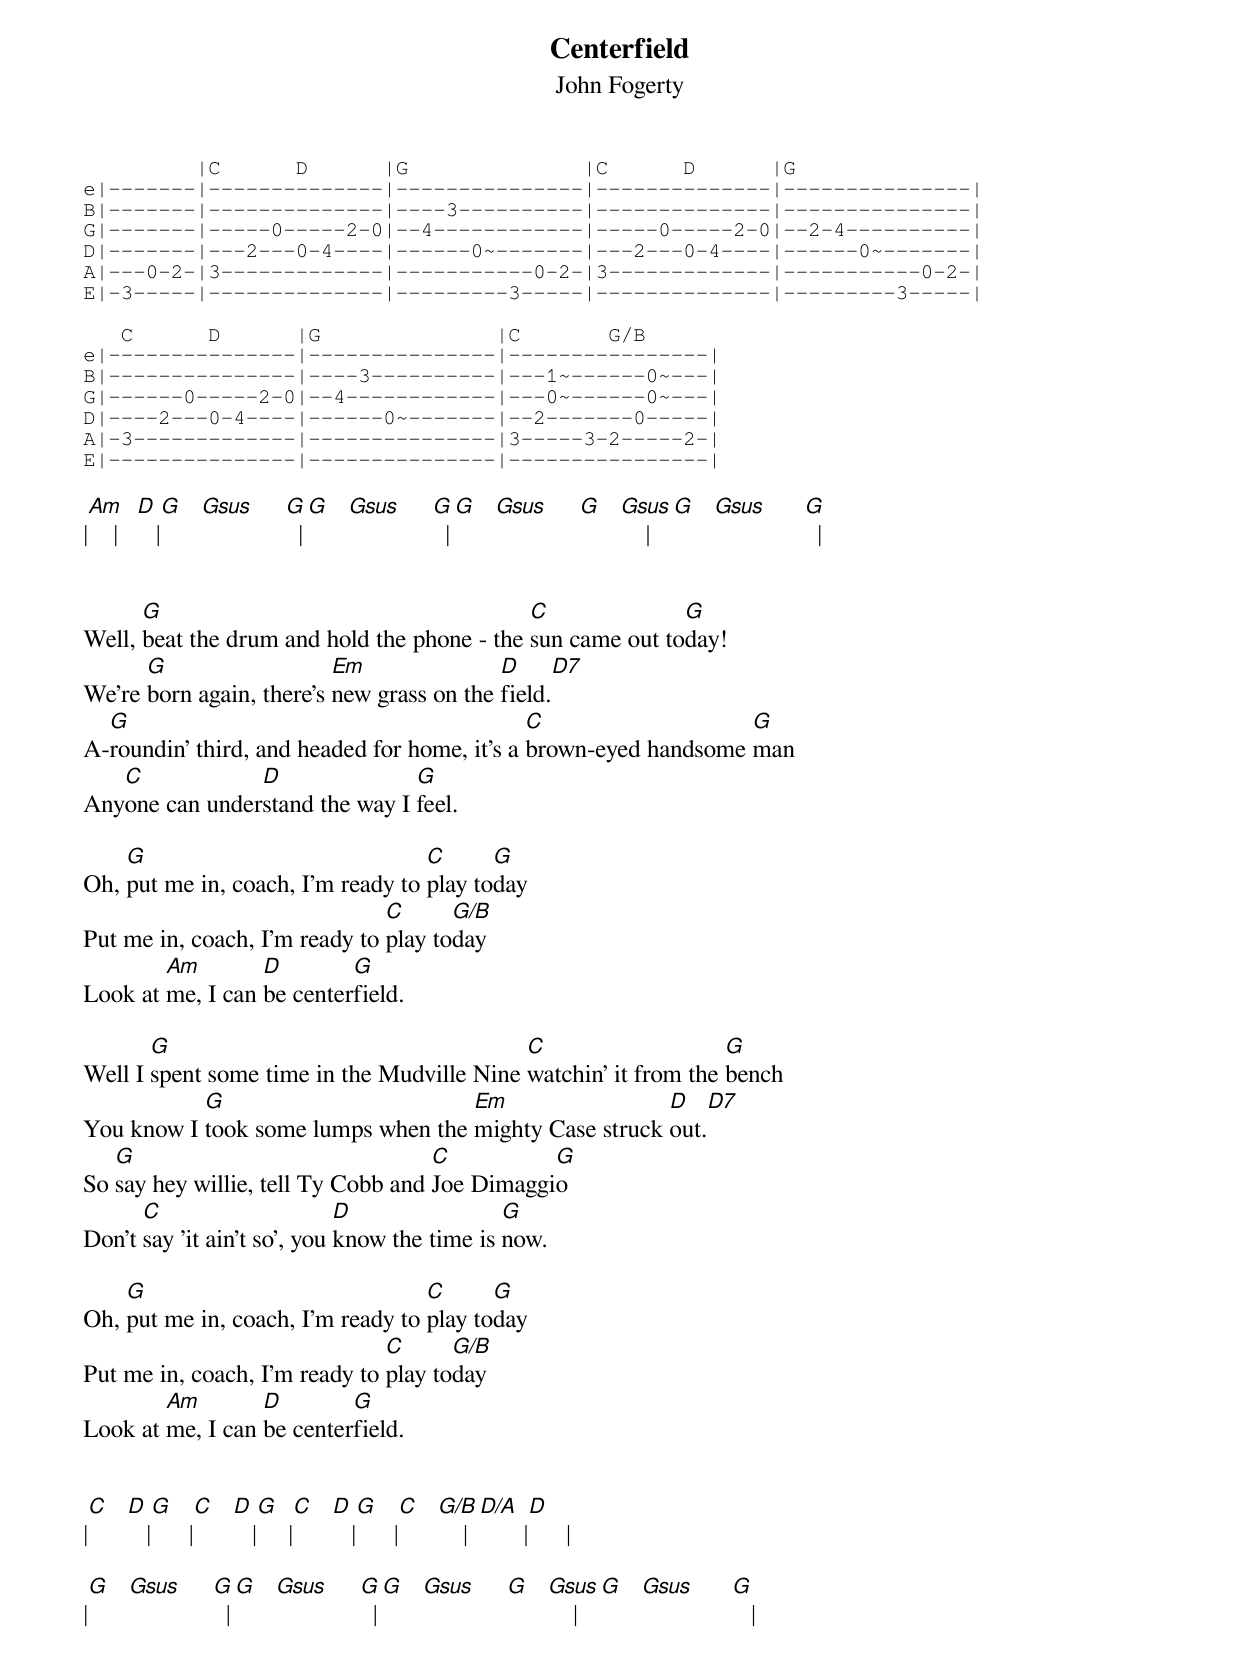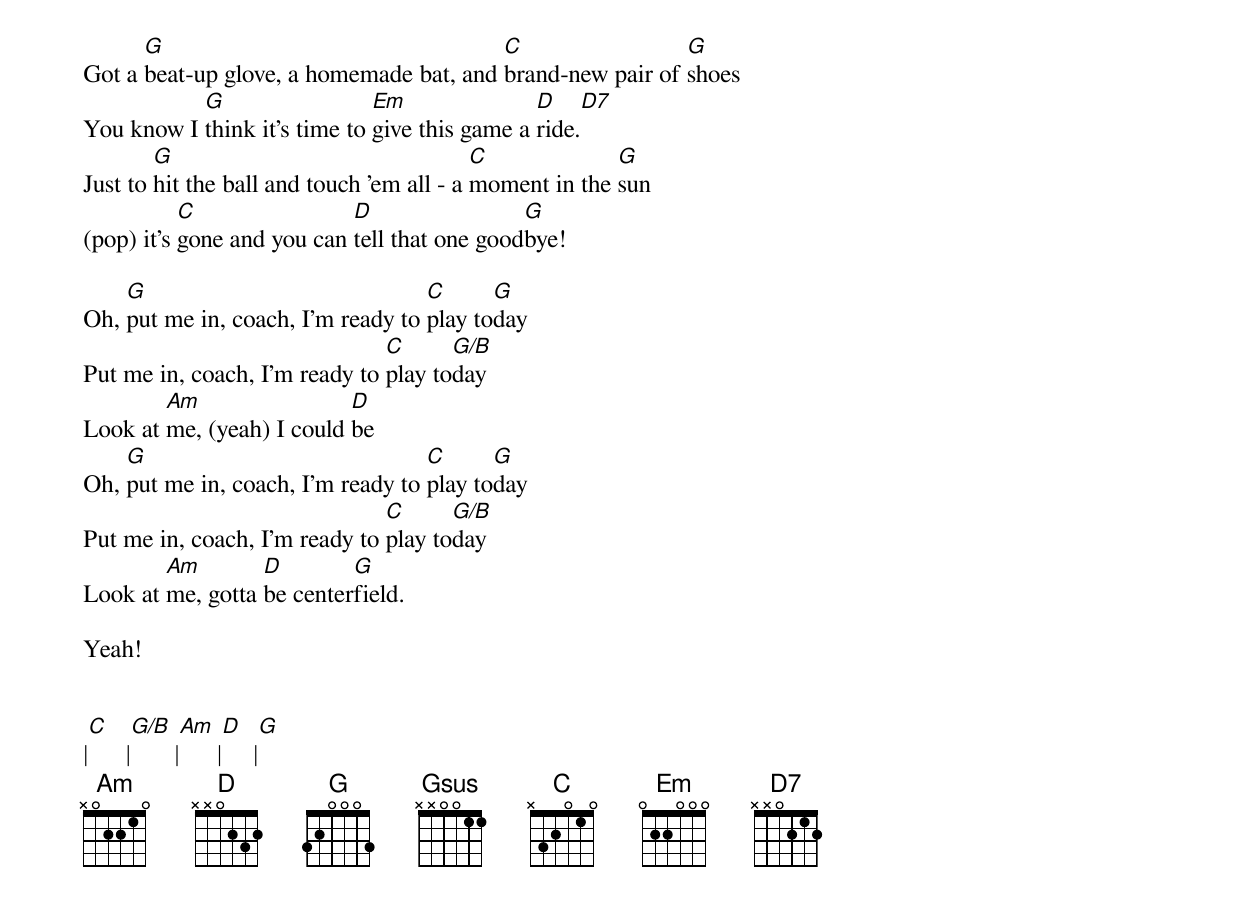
{title: Centerfield}
{subtitle: John Fogerty}

{sot}
         |C      D      |G              |C      D      |G
e|-------|--------------|---------------|--------------|---------------|
B|-------|--------------|----3----------|--------------|---------------|
G|-------|-----0-----2-0|--4------------|-----0-----2-0|--2-4----------|
D|-------|---2---0-4----|------0~-------|---2---0-4----|------0~-------|
A|---0-2-|3-------------|-----------0-2-|3-------------|-----------0-2-|
E|-3-----|--------------|---------3-----|--------------|---------3-----|

   C      D      |G              |C       G/B
e|---------------|---------------|----------------|
B|---------------|----3----------|---1~------0~---|
G|------0-----2-0|--4------------|---0~------0~---|
D|----2---0-4----|------0~-------|--2-------0-----|
A|-3-------------|---------------|3-----3-2-----2-|
E|---------------|---------------|----------------|
{eot}

|[Am]    |   [D]   |[G]   [Gsus]     [G]  |[G]   [Gsus]     [G]  |[G]   [Gsus]     [G]   [Gsus]    | [G]   [Gsus]      [G]  |


Well, [G]beat the drum and hold the phone - the [C]sun came out to[G]day!
We're [G]born again, there's [Em]new grass on the [D]field.[D7]
A-[G]roundin' third, and headed for home, it's a [C]brown-eyed handsome [G]man
Any[C]one can under[D]stand the way I [G]feel.

Oh, [G]put me in, coach, I'm ready to [C]play to[G]day
Put me in, coach, I'm ready to [C]play to[G/B]day
Look at [Am]me, I can [D]be center[G]field.

Well I [G]spent some time in the Mudville Nine [C]watchin' it from the [G]bench
You know I [G]took some lumps when the [Em]mighty Case struck [D]out.[D7]
So [G]say hey willie, tell Ty Cobb and [C]Joe Dimaggi[G]o
Don't [C]say 'it ain't so', you [D]know the time is [G]now.

Oh, [G]put me in, coach, I'm ready to [C]play to[G]day
Put me in, coach, I'm ready to [C]play to[G/B]day
Look at [Am]me, I can [D]be center[G]field.


|[C]   [D]   |[G]      |[C]   [D]   |[G]     |[C]   [D]   |[G]      |[C]   [G/B]    |[D/A]       |[D]      |

|[G]   [Gsus]     [G]  |[G]   [Gsus]     [G]  |[G]   [Gsus]     [G]   [Gsus]    |[G]   [Gsus]      [G]   |

Got a [G]beat-up glove, a homemade bat, and [C]brand-new pair of [G]shoes
You know I [G]think it's time to [Em]give this game a [D]ride.[D7]
Just to [G]hit the ball and touch 'em all - a [C]moment in the [G]sun
(pop) it's [C]gone and you can [D]tell that one good[G]bye!

Oh, [G]put me in, coach, I'm ready to [C]play to[G]day
Put me in, coach, I'm ready to [C]play to[G/B]day
Look at [Am]me, (yeah) I could [D]be
Oh, [G]put me in, coach, I'm ready to [C]play to[G]day
Put me in, coach, I'm ready to [C]play to[G/B]day
Look at [Am]me, gotta [D]be center[G]field.

Yeah!


|[C]      |[G/B]       |[Am]      |[D]     |[G]
